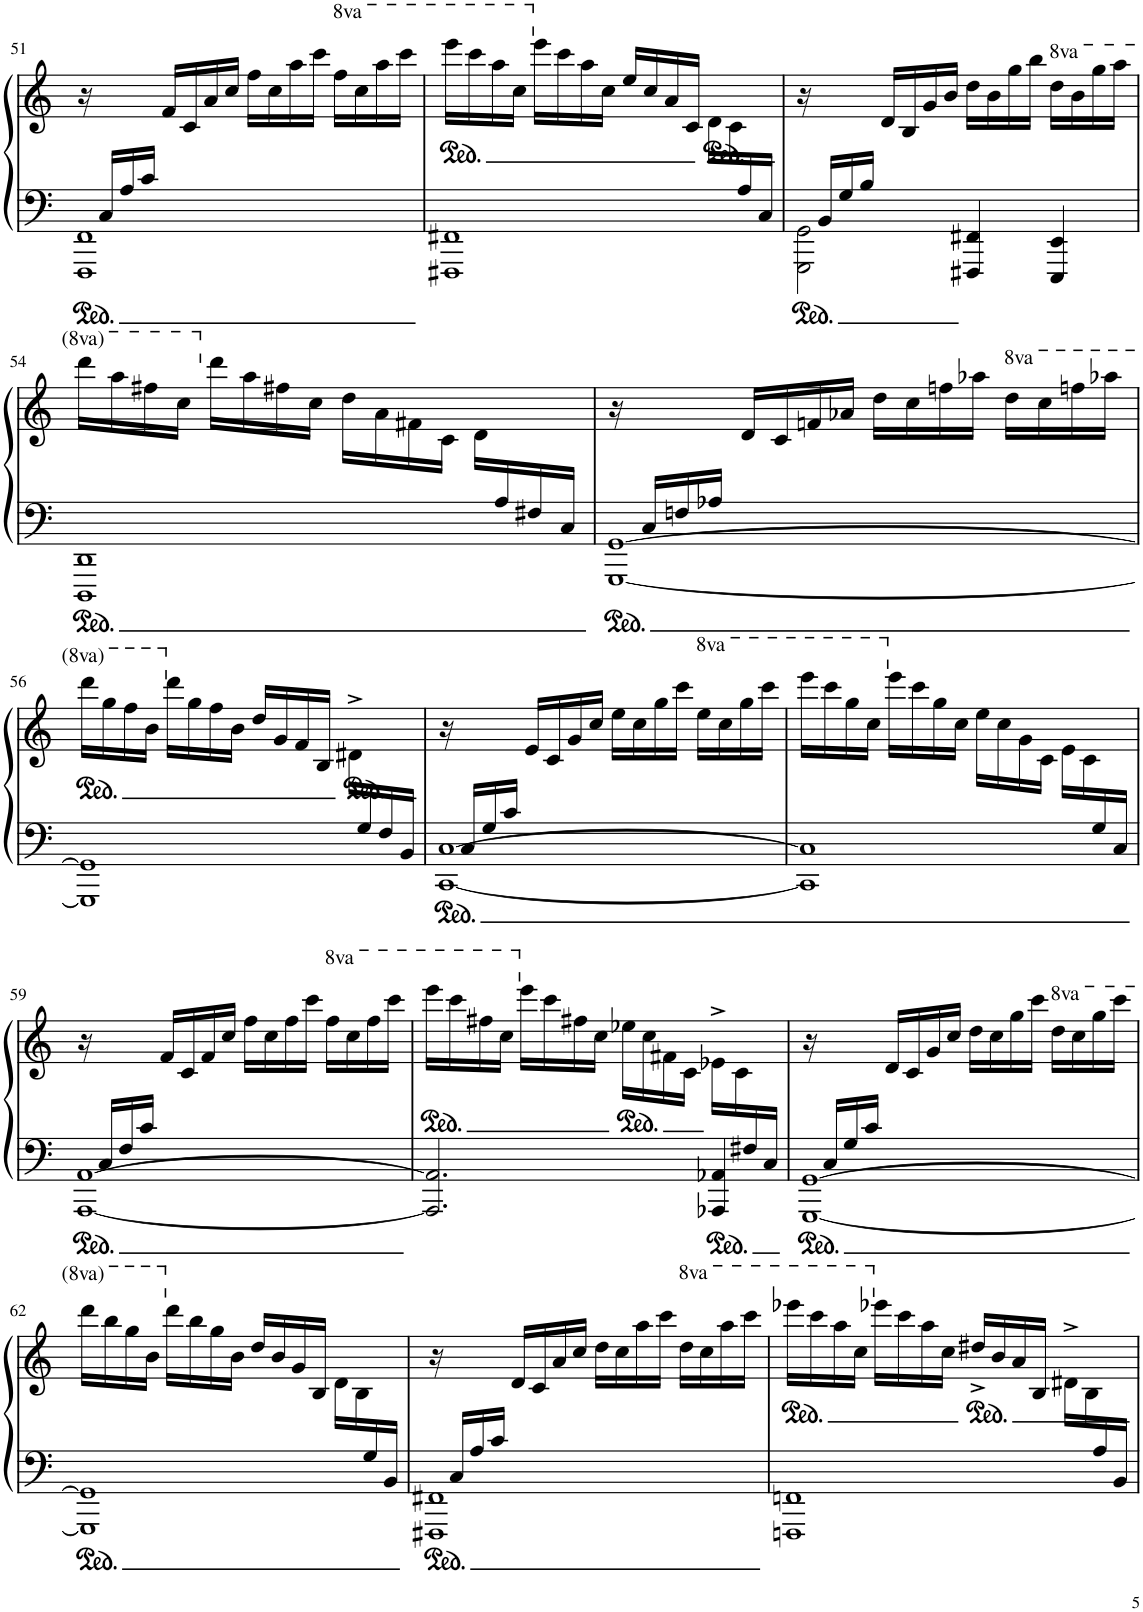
**kern	**kern
*part1	*part1
*staff2	*staff1
*I"Piano	*
*I'Pno	*
!!LO:PB:g=z
*clefF4	*clefG2
*k[]	*k[]
*M4/4	*M4/4
*met(c)	*met(c)
=51	=51
*^	*
16ryy	1FFF 1FF	16r
16C/LL	.	8.ryy
16A/	.	.
16c/JJ	.	.
2.ryy	.	16f/LL
.	.	16c/
.	.	16a/
.	.	16cc/JJ
.	.	16ff\LL
.	.	16cc\
.	.	16aa\
.	.	16ccc\JJ
*	*	*8va
.	.	16fff\LL
.	.	16ccc\
.	.	16aaa\
.	.	16cccc\JJ
=52	=52	=52
2..ryy	1FFF#X 1FF#X	16eeee\LL
.	.	16cccc\
.	.	16aaa\
.	.	16ccc\JJ
*	*	*X8va
.	.	16eee\LL
.	.	16ccc\
.	.	16aa\
.	.	16cc\JJ
.	.	16ee/LL
.	.	16cc/
.	.	16a/
.	.	16c/JJ
.	.	16d\LL
.	.	16c\
16A/	.	8ryy
16C/JJ	.	.
=53	=53	=53
16ryy	2GGG\ 2GG\	16r
16BB/LL	.	8.ryy
16G/	.	.
16B/JJ	.	.
2.ryy	.	16d/LL
.	.	16B/
.	.	16g/
.	.	16b/JJ
.	4FFF#X/ 4FF#X/	16dd\LL
.	.	16b\
.	.	16gg\
.	.	16bb\JJ
*	*	*8va
.	4EEE/ 4EE/	16ddd\LL
.	.	16bb\
.	.	16ggg\
.	.	16aaa\JJ
!!LO:LB:g=z
=54	=54	=54
16ryy	1DDD 1DD	16dddd\LL
.	.	16aaa\
.	.	16fff#X\
.	.	16ccc\JJ
*	*	*X8va
.	.	16ddd\LL
.	.	16aa\
.	.	16ff#X\
.	.	16cc\JJ
.	.	16dd\LL
.	.	16a\
.	.	16f#X\
.	.	16c\JJ
.	.	16d\LL
16A/	.	8.ryy
16F#X/	.	.
16C/JJ	.	.
=55	=55	=55
16ryy	[1GGG [1GG	16r
16C/LL	.	8.ryy
16Fn/	.	.
16A-X/JJ	.	.
2.ryy	.	16d/LL
.	.	16c/
.	.	16fn/
.	.	16a-X/JJ
.	.	16dd\LL
.	.	16cc\
.	.	16ffn\
.	.	16aa-X\JJ
*	*	*8va
.	.	16ddd\LL
.	.	16ccc\
.	.	16fffn\
.	.	16aaa-X\JJ
!!LO:LB:g=z
=56	=56	=56
16ryy	1GGG] 1GG]	16dddd\LL
.	.	16ggg\
.	.	16fff\
.	.	16bb\JJ
*	*	*X8va
.	.	16ddd\LL
.	.	16gg\
.	.	16ff\
.	.	16b\JJ
.	.	16dd/LL
.	.	16g/
.	.	16f/
.	.	16B/JJ
.	.	16d#X^\LL
16G/	.	8.ryy
16F/	.	.
16BB/JJ	.	.
=57	=57	=57
16ryy	[1CC [1C	16r
16C/LL	.	8.ryy
16G/	.	.
16c/JJ	.	.
2.ryy	.	16e/LL
.	.	16c/
.	.	16g/
.	.	16cc/JJ
.	.	16ee\LL
.	.	16cc\
.	.	16gg\
.	.	16ccc\JJ
*	*	*8va
.	.	16eee\LL
.	.	16ccc\
.	.	16ggg\
.	.	16cccc\JJ
=58	=58	=58
2..ryy	1CC] 1C]	16eeee\LL
.	.	16cccc\
.	.	16ggg\
.	.	16ccc\JJ
*	*	*X8va
.	.	16eee\LL
.	.	16ccc\
.	.	16gg\
.	.	16cc\JJ
.	.	16ee\LL
.	.	16cc\
.	.	16g\
.	.	16c\JJ
.	.	16e\LL
.	.	16c\
16G/	.	8ryy
16C/JJ	.	.
!!LO:LB:g=z
=59	=59	=59
16ryy	[1AAA [1AA	16r
16C/LL	.	8.ryy
16F/	.	.
16c/JJ	.	.
2.ryy	.	16f/LL
.	.	16c/
.	.	16f/
.	.	16cc/JJ
.	.	16ff\LL
.	.	16cc\
.	.	16ff\
.	.	16ccc\JJ
*	*	*8va
.	.	16fff\LL
.	.	16ccc\
.	.	16fff\
.	.	16cccc\JJ
=60	=60	=60
2..ryy	2.AAA/] 2.AA/]	16eeee\LL
.	.	16cccc\
.	.	16fff#X\
.	.	16ccc\JJ
*	*	*X8va
.	.	16eee\LL
.	.	16ccc\
.	.	16ff#X\
.	.	16cc\JJ
.	.	16ee-X\LL
.	.	16cc\
.	.	16f#X\
.	.	16c\JJ
.	4AAA-X/ 4AA-X/	16e-X^\LL
.	.	16c\
16F#X/	.	8ryy
16C/JJ	.	.
=61	=61	=61
16ryy	[1GGG [1GG	16r
16C/LL	.	8.ryy
16G/	.	.
16c/JJ	.	.
2.ryy	.	16d/LL
.	.	16c/
.	.	16g/
.	.	16cc/JJ
.	.	16dd\LL
.	.	16cc\
.	.	16gg\
.	.	16ccc\JJ
*	*	*8va
.	.	16ddd\LL
.	.	16ccc\
.	.	16ggg\
.	.	16cccc\JJ
!!LO:LB:g=z
=62	=62	=62
2..ryy	1GGG] 1GG]	16dddd\LL
.	.	16bbb\
.	.	16ggg\
.	.	16bb\JJ
*	*	*X8va
.	.	16ddd\LL
.	.	16bb\
.	.	16gg\
.	.	16b\JJ
.	.	16dd/LL
.	.	16b/
.	.	16g/
.	.	16B/JJ
.	.	16d\LL
.	.	16B\
16G/	.	8ryy
16BB/JJ	.	.
=63	=63	=63
16ryy	1FFF#X 1FF#X	16r
16C/LL	.	8.ryy
16A/	.	.
16c/JJ	.	.
2.ryy	.	16d/LL
.	.	16c/
.	.	16a/
.	.	16cc/JJ
.	.	16dd\LL
.	.	16cc\
.	.	16aa\
.	.	16ccc\JJ
*	*	*8va
.	.	16ddd\LL
.	.	16ccc\
.	.	16aaa\
.	.	16cccc\JJ
=64	=64	=64
2..ryy	1FFFn 1FFn	16eeee-X\LL
.	.	16cccc\
.	.	16aaa\
.	.	16ccc\JJ
*	*	*X8va
.	.	16eee-X\LL
.	.	16ccc\
.	.	16aa\
.	.	16cc\JJ
.	.	16dd#X^/LL
.	.	16b/
.	.	16a/
.	.	16B/JJ
.	.	16d#X^\LL
.	.	16B\
16A/	.	8ryy
16BB/JJ	.	.
*v	*v	*
=	=
*-	*-
